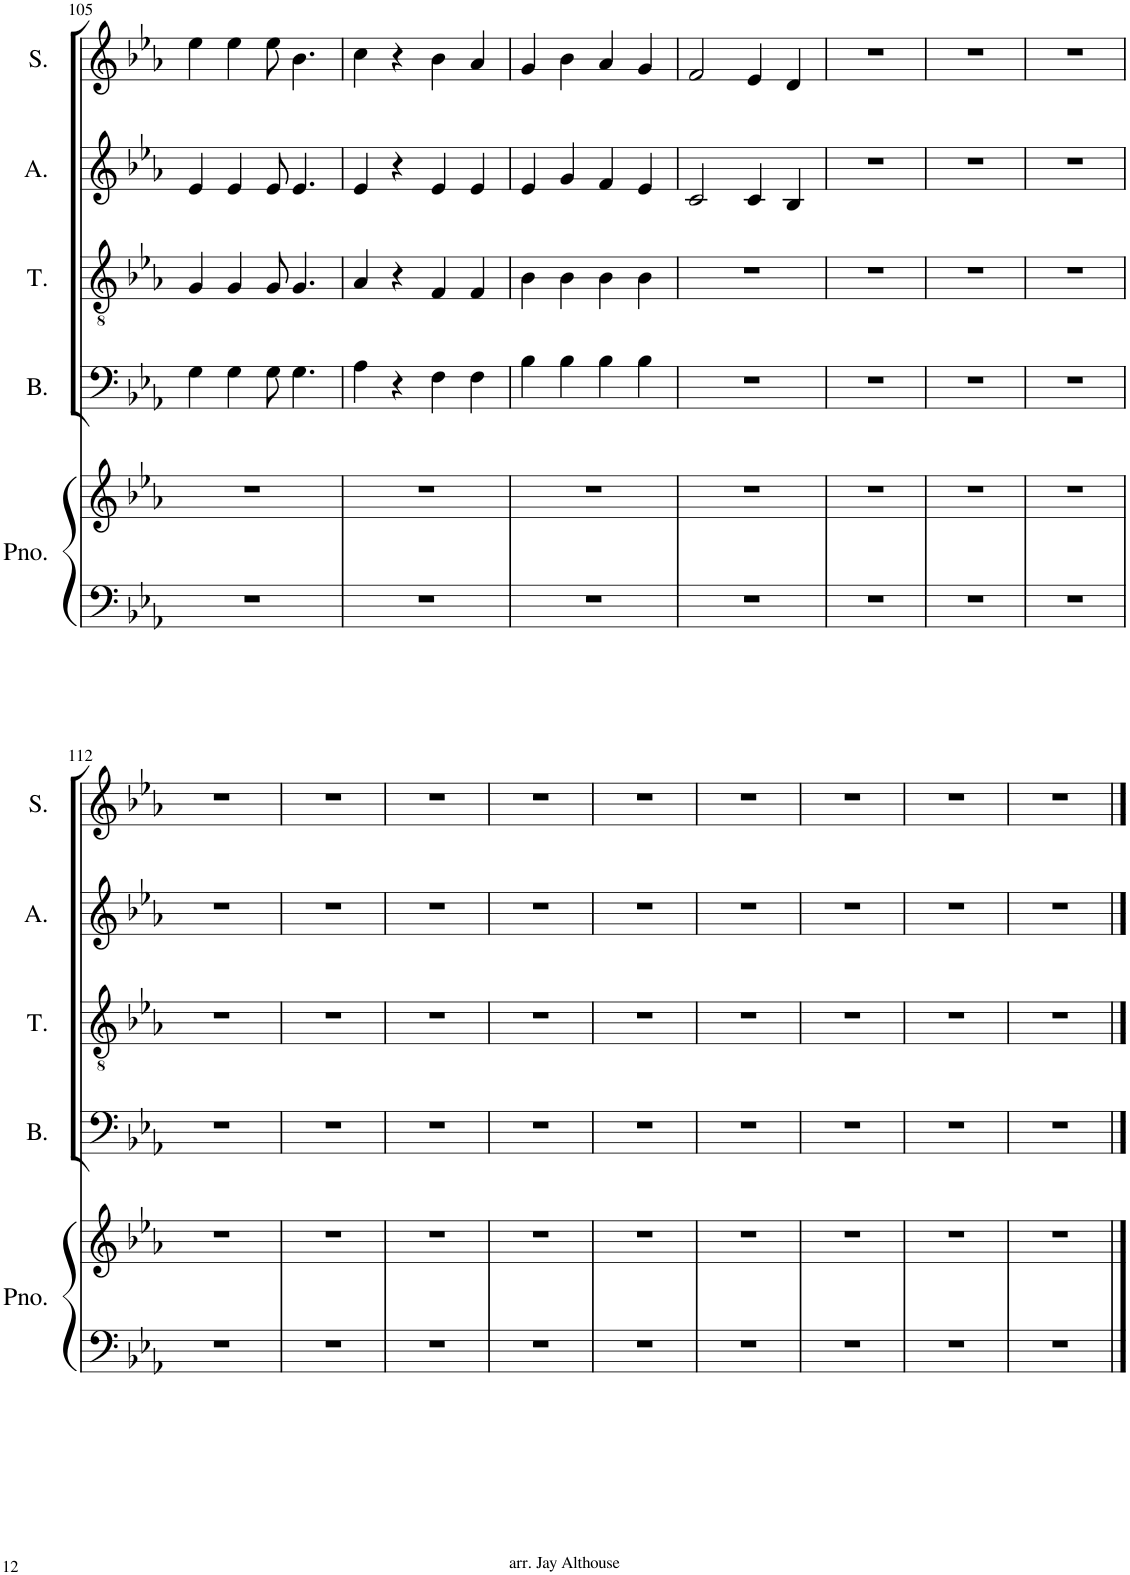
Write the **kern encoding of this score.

**kern	**kern	**kern	**kern	**kern	**kern
*part5	*part5	*part4	*part3	*part2	*part1
*staff6	*staff5	*staff4	*staff3	*staff2	*staff1
*I"Piano	*	*I"Bass	*I"Tenor	*I"Alto	*I"Soprano
*I'Pno.	*	*I'B.	*I'T.	*I'A.	*I'S.
!!LO:PB:g=z
*clefF4	*clefG2	*clefF4	*clefGv2	*clefG2	*clefG2
*k[b-e-a-]	*k[b-e-a-]	*k[b-e-a-]	*k[b-e-a-]	*k[b-e-a-]	*k[b-e-a-]
*M2/2	*M2/2	*M2/2	*M2/2	*M2/2	*M2/2
*met(c|)	*met(c|)	*met(c|)	*met(c|)	*met(c|)	*met(c|)
=105	=105	=105	=105	=105	=105
1r	1r	4G\	4G/	4e-/	4ee-\
.	.	4G\	4G/	4e-/	4ee-\
.	.	8G\	8G/	8e-/	8ee-\
.	.	4.G\	4.G/	4.e-/	4.b-\
=106	=106	=106	=106	=106	=106
1r	1r	4A-\	4A-/	4e-/	4cc\
.	.	4r	4r	4r	4r
.	.	4F\	4F/	4e-/	4b-\
.	.	4F\	4F/	4e-/	4a-/
=107	=107	=107	=107	=107	=107
1r	1r	4B-\	4B-\	4e-/	4g/
.	.	4B-\	4B-\	4g/	4b-\
.	.	4B-\	4B-\	4f/	4a-/
.	.	4B-\	4B-\	4e-/	4g/
=108	=108	=108	=108	=108	=108
1r	1r	1r	1r	2c/	2f/
.	.	.	.	4c/	4e-/
.	.	.	.	4B-/	4d/
=109	=109	=109	=109	=109	=109
1r	1r	1r	1r	1r	1r
=110	=110	=110	=110	=110	=110
1r	1r	1r	1r	1r	1r
=111	=111	=111	=111	=111	=111
1r	1r	1r	1r	1r	1r
!!LO:LB:g=z
=112	=112	=112	=112	=112	=112
1r	1r	1r	1r	1r	1r
=113	=113	=113	=113	=113	=113
1r	1r	1r	1r	1r	1r
=114	=114	=114	=114	=114	=114
1r	1r	1r	1r	1r	1r
=115	=115	=115	=115	=115	=115
1r	1r	1r	1r	1r	1r
=116	=116	=116	=116	=116	=116
1r	1r	1r	1r	1r	1r
=117	=117	=117	=117	=117	=117
1r	1r	1r	1r	1r	1r
=118	=118	=118	=118	=118	=118
1r	1r	1r	1r	1r	1r
=119	=119	=119	=119	=119	=119
1r	1r	1r	1r	1r	1r
=120	=120	=120	=120	=120	=120
1r	1r	1r	1r	1r	1r
==	==	==	==	==	==
*-	*-	*-	*-	*-	*-
